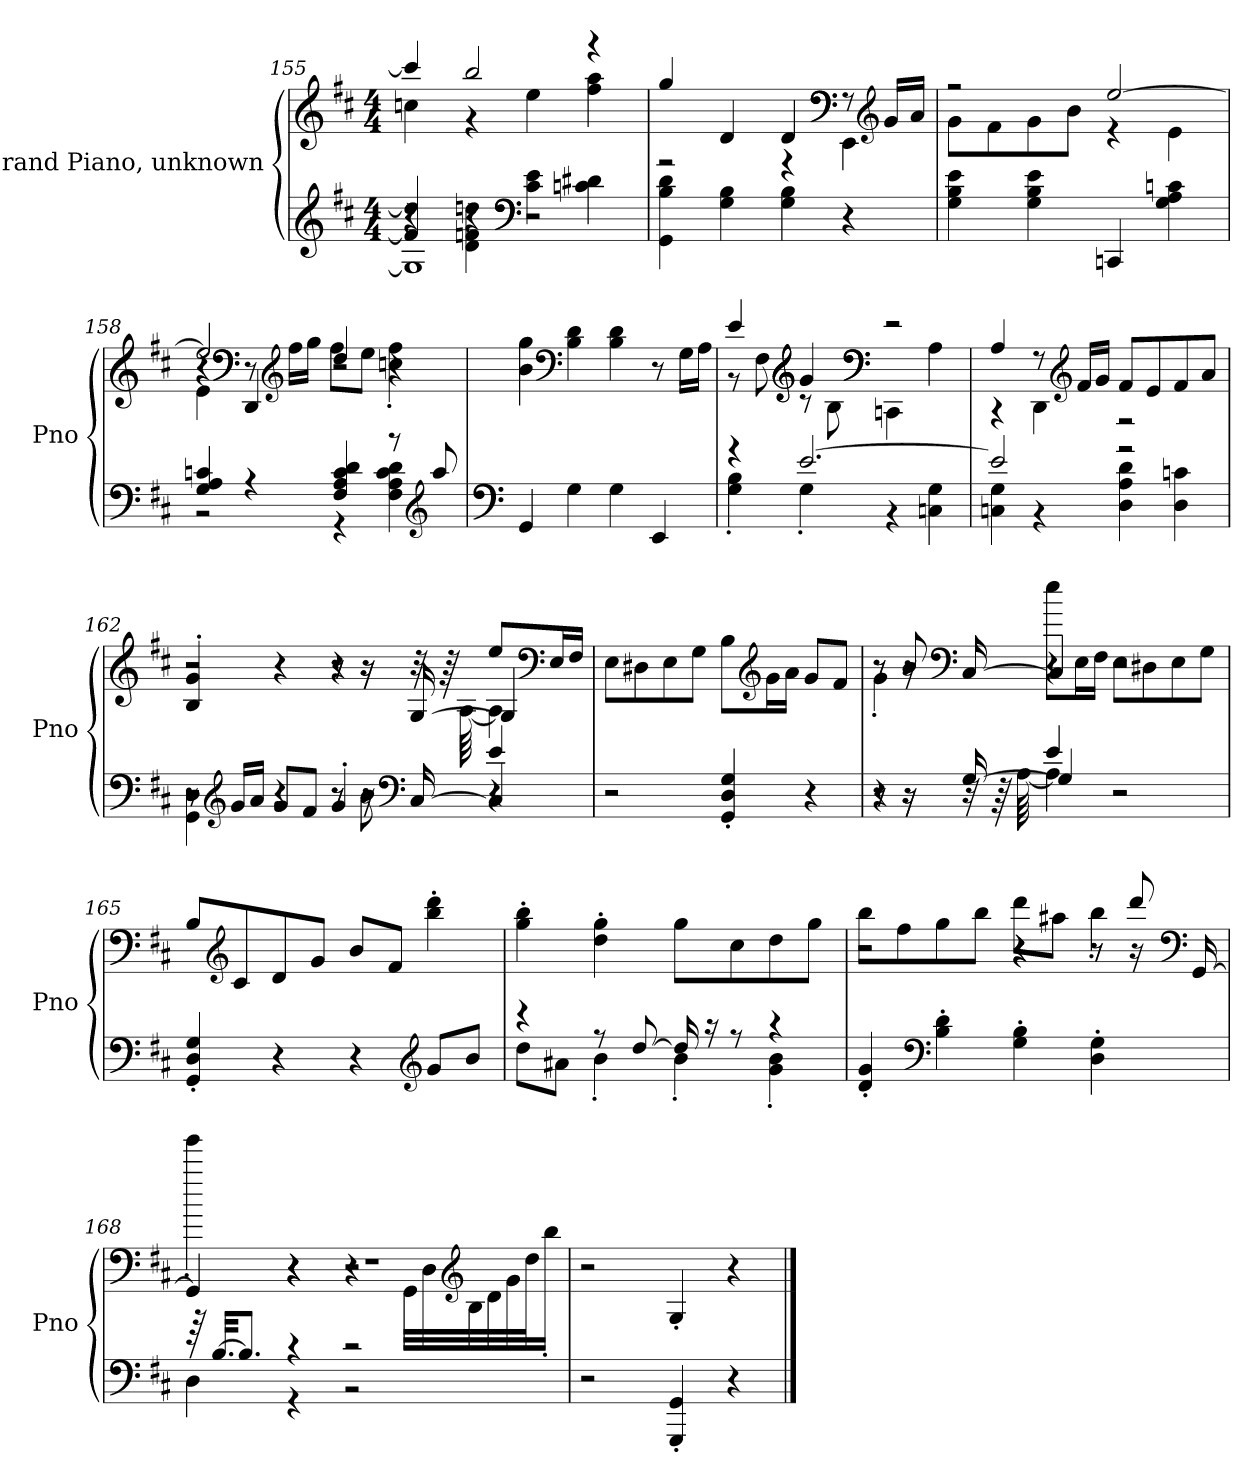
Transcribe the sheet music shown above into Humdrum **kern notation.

**kern	**kern
*part1	*part1
*staff2	*staff1
*I"Grand Piano, unknown	*
*I'Pno	*
*clefG2	*clefG2
*k[f#c#]	*k[f#c#]
*M4/4	*M4/4
=155	=155
*^	*^
*	*^	*	*
4f#/] 4dd#/]	4r	1G]	4ccc/]	4ccn\
4r	4d\ 4fn\ 4ddn\	.	2bb/	4r
*clefF4	*	*	*	*
2r	4c#\ 4e\	.	.	4ee\
.	4cn\ 4d#X\	.	4r	4ff#\ 4aa\
*v	*v	*v	*	*
=156	=156	=156
4GG\ 4B\ 4d\	4gg/	2r
4G\ 4B\	4d/	.
4G\ 4B\	4d/	4r
*	*clefF4	*
4r	8r	4EE\
*	*clefG2	*
.	16g/LL	.
.	16a/JJ	.
=157	=157	=157
4G\ 4B\ 4e\	2r	8g\L
.	.	8f#\
4G\ 4B\ 4e\	.	8g\
.	.	8b\J
4CCn/	[2ee/	4r
4G\ 4A\ 4cn\	.	4e\
!!LO:LB:g=z
=158	=158	=158
*^	*	*^
4G/ 4A/ 4cn/	2r	2ee/]	4e\	4r
*	*	*clefF4	*	*
4r	.	.	8r	4DD/
*	*	*clefG2	*	*
.	.	.	16ff#\LL	.
.	.	.	16gg\JJ	.
4F#/ 4A/ 4c/ 4d/	4r	4dd/	8ff#\L	2r
.	.	.	8ee\J	.
8r	4F#\ 4A\ 4c\ 4d\	4r	4ccn\' 4ff#\'	.
*clefG2	*	*	*	*
8aa/	.	.	.	.
*v	*v	*	*	*
*	*v	*v	*v
=159	=159
*clefF4	*
4GG/	4b\ 4gg\
*	*clefF4
4G\	4B\ 4d\
4G\	4B\ 4d\
4EE/	8r
.	16G\LL
.	16A\JJ
=160	=160
*^	*^
4r	4G\' 4B\'	4e/	8r
.	.	.	8F#\
*	*	*clefG2	*
[2.e/	4G'\	4g/	8r
.	.	.	8B\
*	*	*clefF4	*
.	4r	2r	4CCn\
.	4Cn\ 4G\	.	4A\
!!LO:LB:g=z	!!
=161	=161	=161	=161
2e/]	4Cn\ 4G\	4A/	4r
.	4r	8r	4DD\
*	*	*clefG2	*
.	.	16f#/LL	.
.	.	16g/JJ	.
2r	4D\ 4A\ 4d\	8f#/L	2r
.	.	8e/	.
.	4D\ 4cn\	8f#/	.
.	.	8a/J	.
=162	=162	=162	=162
*	*^	*	*^
8r	4GG\ 4D\	2r	4B/' 4g/'	2r	2r
*clefG2	*	*	*	*	*
16g/LL	.	.	.	.	.
16a/JJ	.	.	.	.	.
8g/L	4r	.	4r	.	.
8f#/J	.	.	.	.	.
4g'/	8r	8r	4r	8r	8r
.	8b\	16r	.	16r	16r
*clefF4	*	*	*	*	*
.	.	[16C#/	.	32r	[16G/
.	.	.	.	64r	.
.	.	.	.	[64A\	.
4e/	4r	4C#/]	8ee/L	4A\]	4G/]
*	*	*	*clefF4	*	*
.	.	.	16E/L	.	.
.	.	.	16F#/JJ	.	.
*v	*v	*v	*	*	*
*	*v	*v	*v
=163	=163
2r	8E\L
.	8D#X\
.	8E\
.	8G\J
4GG/' 4D/' 4G/'	8B\L
*	*clefG2
.	16g\L
.	16a\JJ
4r	8g/L
.	8f#/J
!!LO:PB:g=z
=164	=164
*^	*^
*	*^	*	*^
4r	8r	8r	8r	4g'\	8r
.	16r	16r	8b/	.	16r
*	*	*	*clefF4	*	*
.	32r	[16G/	.	.	[16C#/
.	64r	.	.	.	.
.	[64A\	.	.	.	.
4e/	4A\]	4G/]	4r	8ee\L	4C#/]
.	.	.	.	16E\L	.
.	.	.	.	16F#\JJ	.
2r	2r	2r	2r	8E\L	2r
.	.	.	.	8D#X\	.
.	.	.	.	8E\	.
.	.	.	.	8G\J	.
*v	*v	*v	*	*	*
*	*v	*v	*v
=165	=165
4GG/' 4D/' 4G/'	8B/L
*	*clefG2
.	8c#/
4r	8d/
.	8g/J
4r	8b/L
.	8f#/J
*clefG2	*
8g/L	4bb\' 4ddd\'
8b/J	.
=166	=166
*^	*
4r	8dd\L	4gg\' 4bb\'
.	8a#X\J	.
8r	4b'\	4dd\' 4gg\'
[8dd/	.	.
16dd/]	4b'\	8gg\L
16r	.	.
8r	.	8cc#\
4r	4g\' 4b\'	8dd\
.	.	8gg\J
*v	*v	*
!!LO:LB:g=z
=167	=167
*	*^
*	*	*^
4d/' 4g/'	2r	8bb\L	2r
.	.	8ff#\	.
*clefF4	*	*	*
4B\' 4d\'	.	8gg\	.
.	.	8bb\J	.
4G\' 4B\'	4r	8ddd\L	4r
.	.	8aa#X\J	.
4D\' 4G\'	8r	4bb'\	8r
.	8ddd/	.	16r
*	*clefF4	*	*
.	.	.	[16GG/
=168	=168	=168	=168
*^	*	*	*
64r	4D\	1r	4ggg'\	4GG/]
[32.B/KKL	.	.	.	.
8.B/J]	.	.	.	.
4r	4r	.	4r	4r
2r	2r	.	4r	2r
.	.	.	32GG\LLL	.
.	.	.	32D\	.
*	*	*clefG2	*	*
.	.	.	32B\	.
.	.	.	32d\	.
.	.	.	32g\	.
.	.	.	32dd\J	.
.	.	.	16bb'\JJ	.
*v	*v	*	*	*
*	*v	*v	*v
=169	=169
2r	2r
4GGG/' 4GG/'	4G'/
4r	4r
==	==
*-	*-
